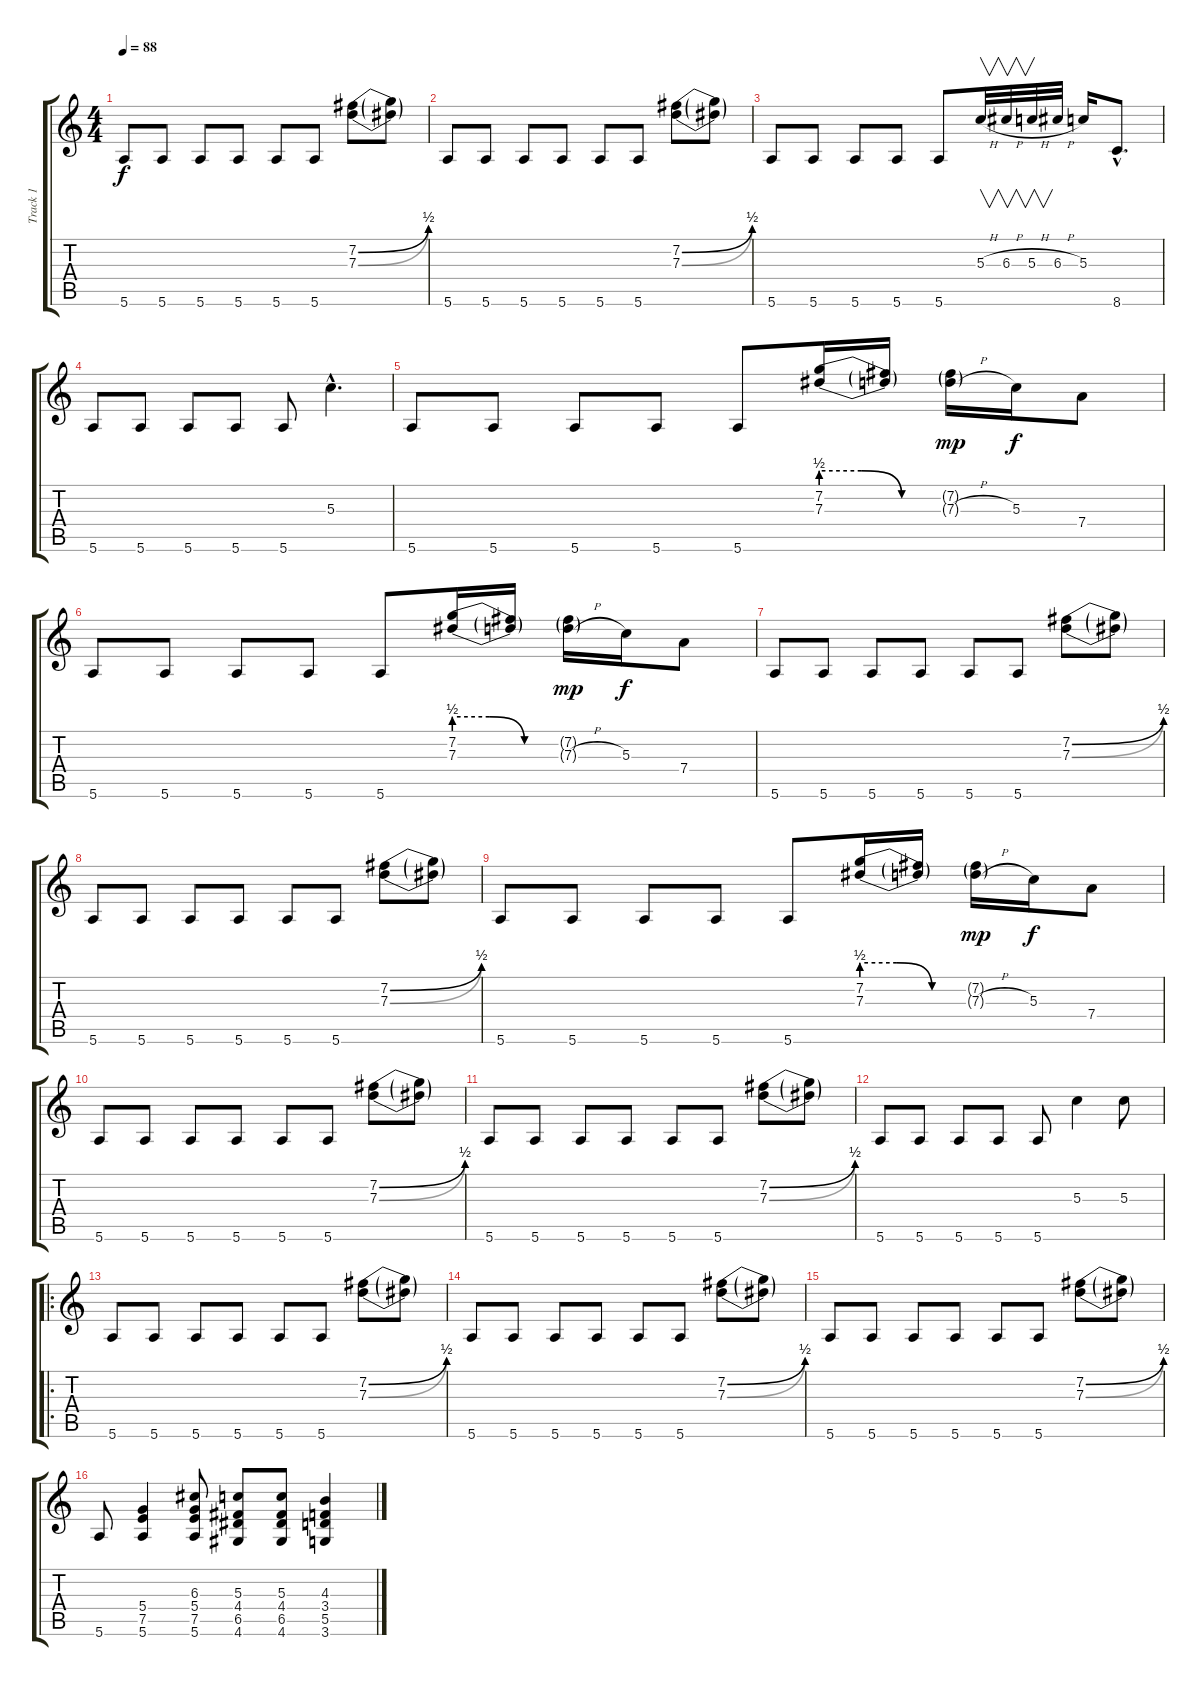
\track ("Track 1" "Track 1") {instrument overdrivenguitar}
\staff {score tabs}
\tuning (E4 B3 G3 D3 A2 E2) {hide}
\ts (4 4)
\tempo 88
\clef g2
\ks c
5.6.8{dy f instrument overdrivenguitar} 5.6.8 5.6.8 5.6.8 5.6.8 5.6.8 (7.2{be (bend 0 0 60 2)} 7.3{be (bend 0 0 60 2)}).8 (7.2{t} 7.3{t}).8 |
5.6.8 5.6.8 5.6.8 5.6.8 5.6.8 5.6.8 (7.2{be (bend 0 0 60 2)} 7.3{be (bend 0 0 60 2)}).8 (7.2{t} 7.3{t}).8 |
5.6.8 5.6.8 5.6.8 5.6.8 5.6.8 5.3{h}.32{v} 6.3{h}.32{v} 5.3{h}.32{v} 6.3{h}.32 5.3.16 8.6{hac}.8{d} |
5.6.8 5.6.8 5.6.8 5.6.8 5.6.8 5.3{hac}.4{d} |
5.6.8 5.6.8 5.6.8 5.6.8 5.6.8 (7.2{be (custom 0 2 20 2 40 0 60 0)} 7.3{be (custom 0 2 20 2 40 0 60 0)}).16 (7.2{t} 7.3{t}).16 (7.2{g} 7.3{h g}).16{dy mp} 5.3.16{dy f} 7.4.8 |
5.6.8 5.6.8 5.6.8 5.6.8 5.6.8 (7.2{be (custom 0 2 20 2 40 0 60 0)} 7.3{be (custom 0 2 20 2 40 0 60 0)}).16 (7.2{t} 7.3{t}).16 (7.2{g} 7.3{h g}).16{dy mp} 5.3.16{dy f} 7.4.8 |
5.6.8 5.6.8 5.6.8 5.6.8 5.6.8 5.6.8 (7.2{be (bend 0 0 60 2)} 7.3{be (bend 0 0 60 2)}).8 (7.2{t} 7.3{t}).8 |
5.6.8 5.6.8 5.6.8 5.6.8 5.6.8 5.6.8 (7.2{be (bend 0 0 60 2)} 7.3{be (bend 0 0 60 2)}).8 (7.2{t} 7.3{t}).8 |
5.6.8 5.6.8 5.6.8 5.6.8 5.6.8 (7.2{be (custom 0 2 20 2 40 0 60 0)} 7.3{be (custom 0 2 20 2 40 0 60 0)}).16 (7.2{t} 7.3{t}).16 (7.2{g} 7.3{h g}).16{dy mp} 5.3.16{dy f} 7.4.8 |
5.6.8 5.6.8 5.6.8 5.6.8 5.6.8 5.6.8 (7.2{be (bend 0 0 60 2)} 7.3{be (bend 0 0 60 2)}).8 (7.2{t} 7.3{t}).8 |
5.6.8 5.6.8 5.6.8 5.6.8 5.6.8 5.6.8 (7.2{be (bend 0 0 60 2)} 7.3{be (bend 0 0 60 2)}).8 (7.2{t} 7.3{t}).8 |
5.6.8 5.6.8 5.6.8 5.6.8 5.6.8 5.3.4 5.3.8 |
\ro
5.6.8 5.6.8 5.6.8 5.6.8 5.6.8 5.6.8 (7.2{be (bend 0 0 60 2)} 7.3{be (bend 0 0 60 2)}).8 (7.2{t} 7.3{t}).8 |
5.6.8 5.6.8 5.6.8 5.6.8 5.6.8 5.6.8 (7.2{be (bend 0 0 60 2)} 7.3{be (bend 0 0 60 2)}).8 (7.2{t} 7.3{t}).8 |
5.6.8 5.6.8 5.6.8 5.6.8 5.6.8 5.6.8 (7.2{be (bend 0 0 60 2)} 7.3{be (bend 0 0 60 2)}).8 (7.2{t} 7.3{t}).8 |
5.6.8 (5.4 7.5 5.6).4 (6.3 5.4 7.5 5.6).8 (5.3 4.4 6.5 4.6).8 (5.3 4.4 6.5 4.6).8 (4.3 3.4 5.5 3.6).4
